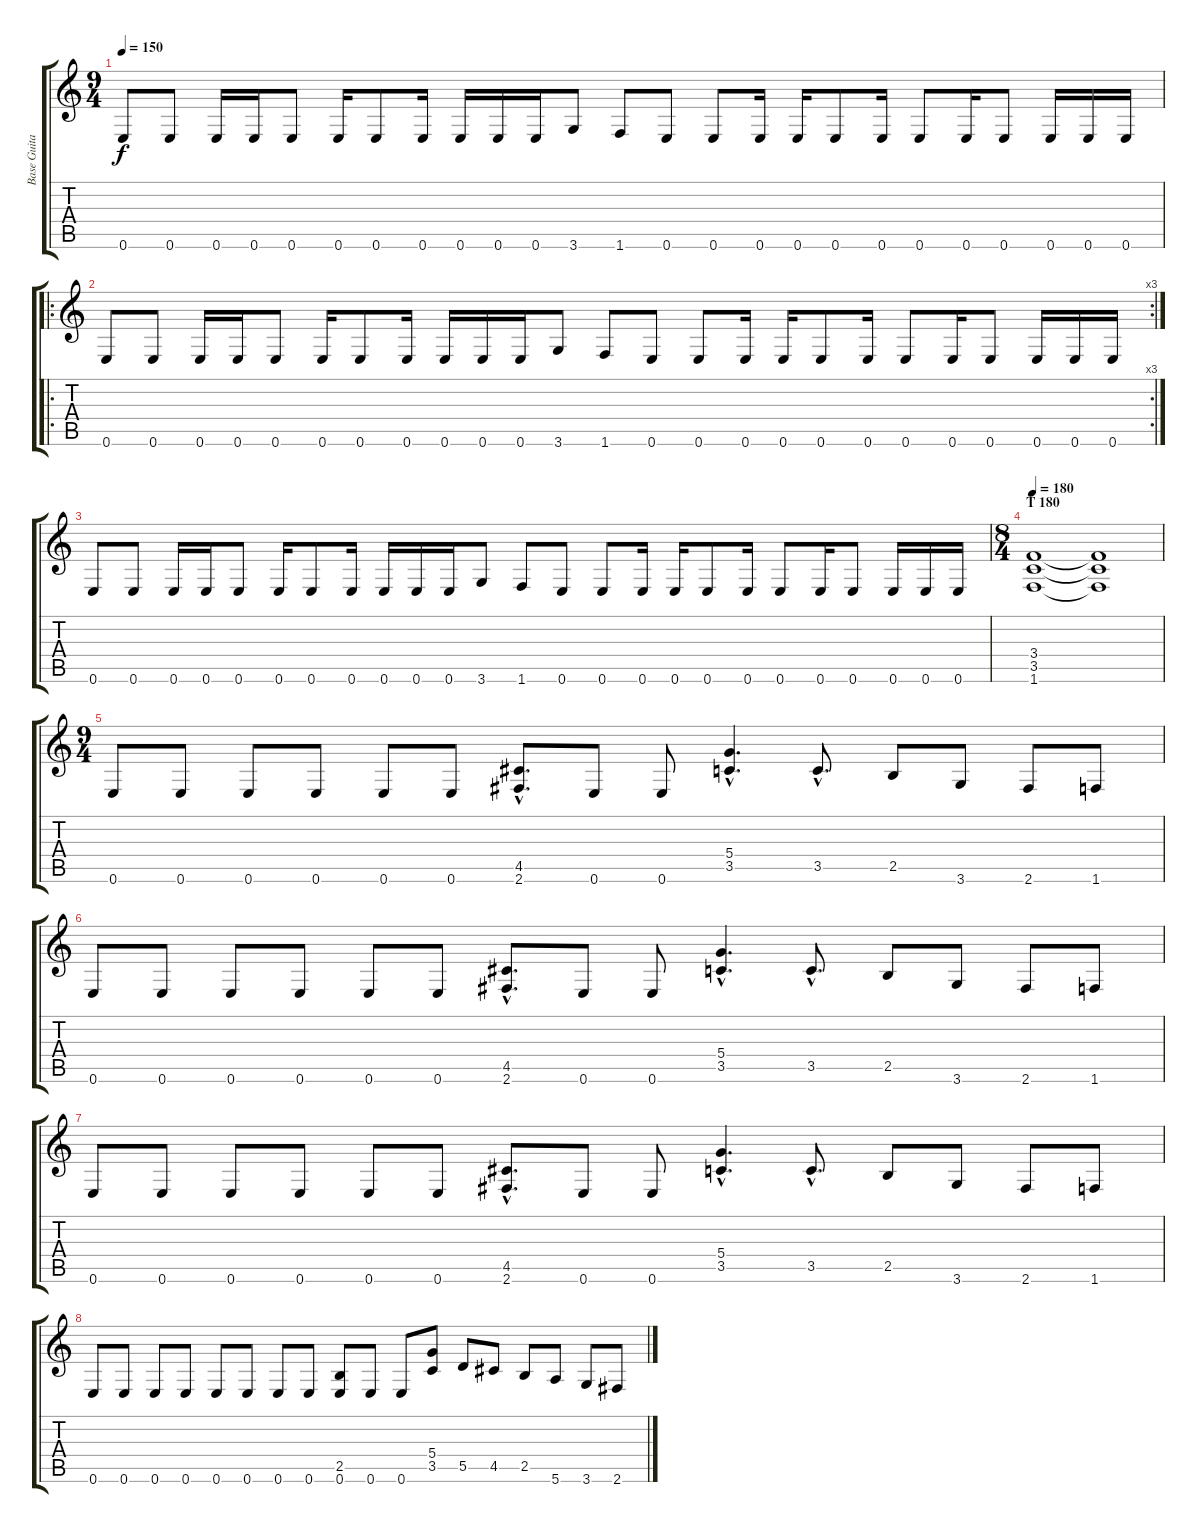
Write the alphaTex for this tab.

\track ("Base Guitar - Leo" "Base Guita") {instrument distortionguitar}
\staff {score tabs}
\tuning (E4 B3 G3 D3 A2 E2) {hide}
\ts (9 4)
\tempo 150
\clef g2
\ks c
0.6.8{dy f} 0.6.8 0.6.16 0.6.16 0.6.8 0.6.16 0.6.8 0.6.16 0.6.16 0.6.16 0.6.16 3.6.8 1.6.8 0.6.8 0.6.8 0.6.16 0.6.16 0.6.8 0.6.16 0.6.8 0.6.16 0.6.8 0.6.16 0.6.16 0.6.16 |
\ro
\rc 3
0.6.8 0.6.8 0.6.16 0.6.16 0.6.8 0.6.16 0.6.8 0.6.16 0.6.16 0.6.16 0.6.16 3.6.8 1.6.8 0.6.8 0.6.8 0.6.16 0.6.16 0.6.8 0.6.16 0.6.8 0.6.16 0.6.8 0.6.16 0.6.16 0.6.16 |
0.6.8 0.6.8 0.6.16 0.6.16 0.6.8 0.6.16 0.6.8 0.6.16 0.6.16 0.6.16 0.6.16 3.6.8 1.6.8 0.6.8 0.6.8 0.6.16 0.6.16 0.6.8 0.6.16 0.6.8 0.6.16 0.6.8 0.6.16 0.6.16 0.6.16 |
\ts (8 4)
\section ("" "T 180")
\tempo 180
(3.4 3.5 1.6).1{volume 13 balance 8} (3.4{t} 3.5{t} 1.6{t}).1 |
\ts (9 4)
0.6.8 0.6.8 0.6.8 0.6.8 0.6.8 0.6.8 (4.5{hac} 2.6{hac}).8{d} 0.6.8 0.6.8 (5.4{hac} 3.5{hac}).4{d} 3.5{hac}.8{d} 2.5.8 3.6.8 2.6.8 1.6.8 |
0.6.8 0.6.8 0.6.8 0.6.8 0.6.8 0.6.8 (4.5{hac} 2.6{hac}).8{d} 0.6.8 0.6.8 (5.4{hac} 3.5{hac}).4{d} 3.5{hac}.8{d} 2.5.8 3.6.8 2.6.8 1.6.8 |
0.6.8 0.6.8 0.6.8 0.6.8 0.6.8 0.6.8 (4.5{hac} 2.6{hac}).8{d} 0.6.8 0.6.8 (5.4{hac} 3.5{hac}).4{d} 3.5{hac}.8{d} 2.5.8 3.6.8 2.6.8 1.6.8 |
0.6.8 0.6.8 0.6.8 0.6.8 0.6.8 0.6.8 0.6.8 0.6.8 (2.5 0.6).8 0.6.8 0.6.8 (5.4 3.5).8 5.5.8 4.5.8 2.5.8 5.6.8 3.6.8 2.6.8
